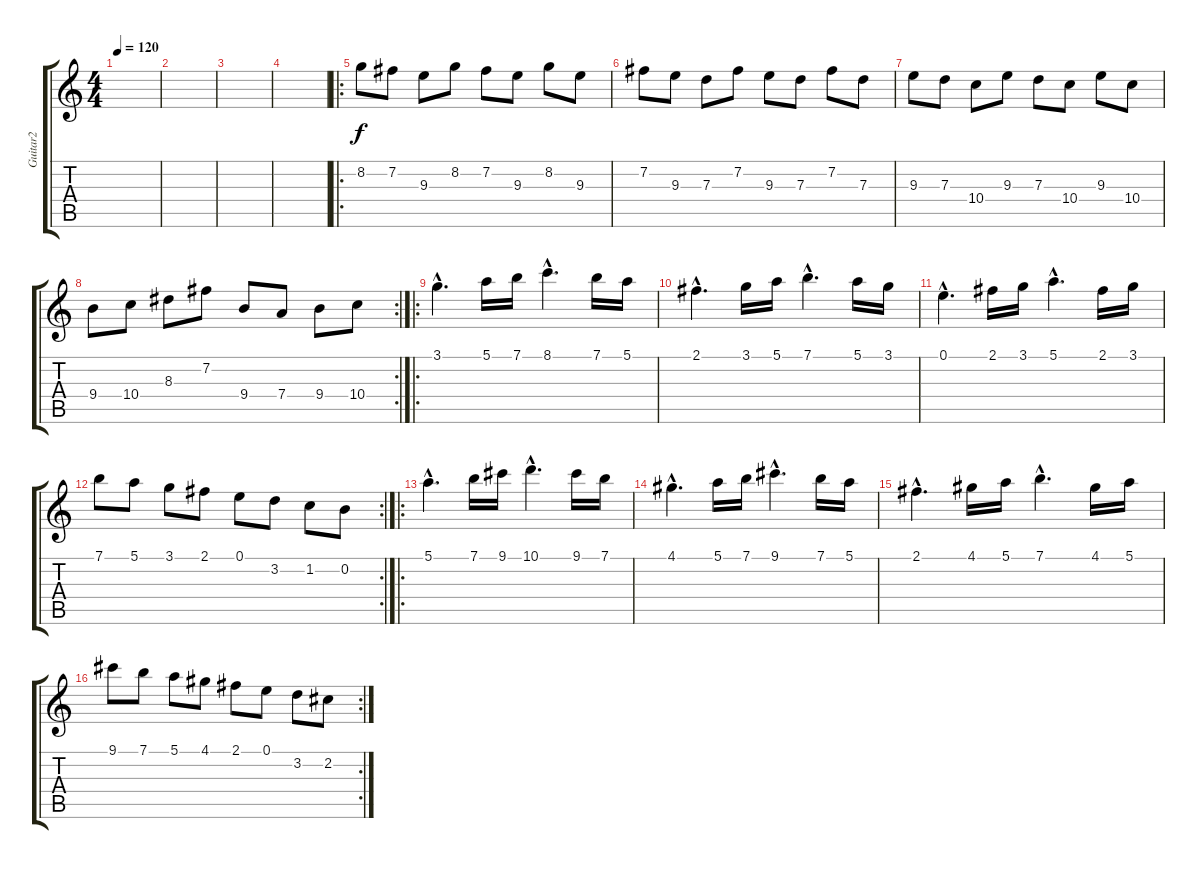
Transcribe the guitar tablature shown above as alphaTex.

\track ("Guitar2" "Guitar2") {instrument acousticguitarnylon}
\staff {score tabs}
\tuning (E4 B3 G3 D3 A2 E2) {hide}
\ts (4 4)
\tempo 120
\clef g2
\ks c
|
|
|
|
\ro
8.2.8 7.2.8 9.3.8 8.2.8 7.2.8 9.3.8 8.2.8 9.3.8 |
7.2.8 9.3.8 7.3.8 7.2.8 9.3.8 7.3.8 7.2.8 7.3.8 |
9.3.8 7.3.8 10.4.8 9.3.8 7.3.8 10.4.8 9.3.8 10.4.8 |
\rc 2
9.4.8 10.4.8 8.3.8 7.2.8 9.4.8 7.4.8 9.4.8 10.4.8 |
\ro
3.1{hac}.4{d} 5.1.16 7.1.16 8.1{hac}.4{d} 7.1.16 5.1.16 |
2.1{hac}.4{d} 3.1.16 5.1.16 7.1{hac}.4{d} 5.1.16 3.1.16 |
0.1{hac}.4{d} 2.1.16 3.1.16 5.1{hac}.4{d} 2.1.16 3.1.16 |
\rc 2
7.1.8 5.1.8 3.1.8 2.1.8 0.1.8 3.2.8 1.2.8 0.2.8 |
\ro
5.1{hac}.4{d} 7.1.16 9.1.16 10.1{hac}.4{d} 9.1.16 7.1.16 |
4.1{hac}.4{d} 5.1.16 7.1.16 9.1{hac}.4{d} 7.1.16 5.1.16 |
2.1{hac}.4{d} 4.1.16 5.1.16 7.1{hac}.4{d} 4.1.16 5.1.16 |
\rc 2
9.1.8 7.1.8 5.1.8 4.1.8 2.1.8 0.1.8 3.2.8 2.2.8
